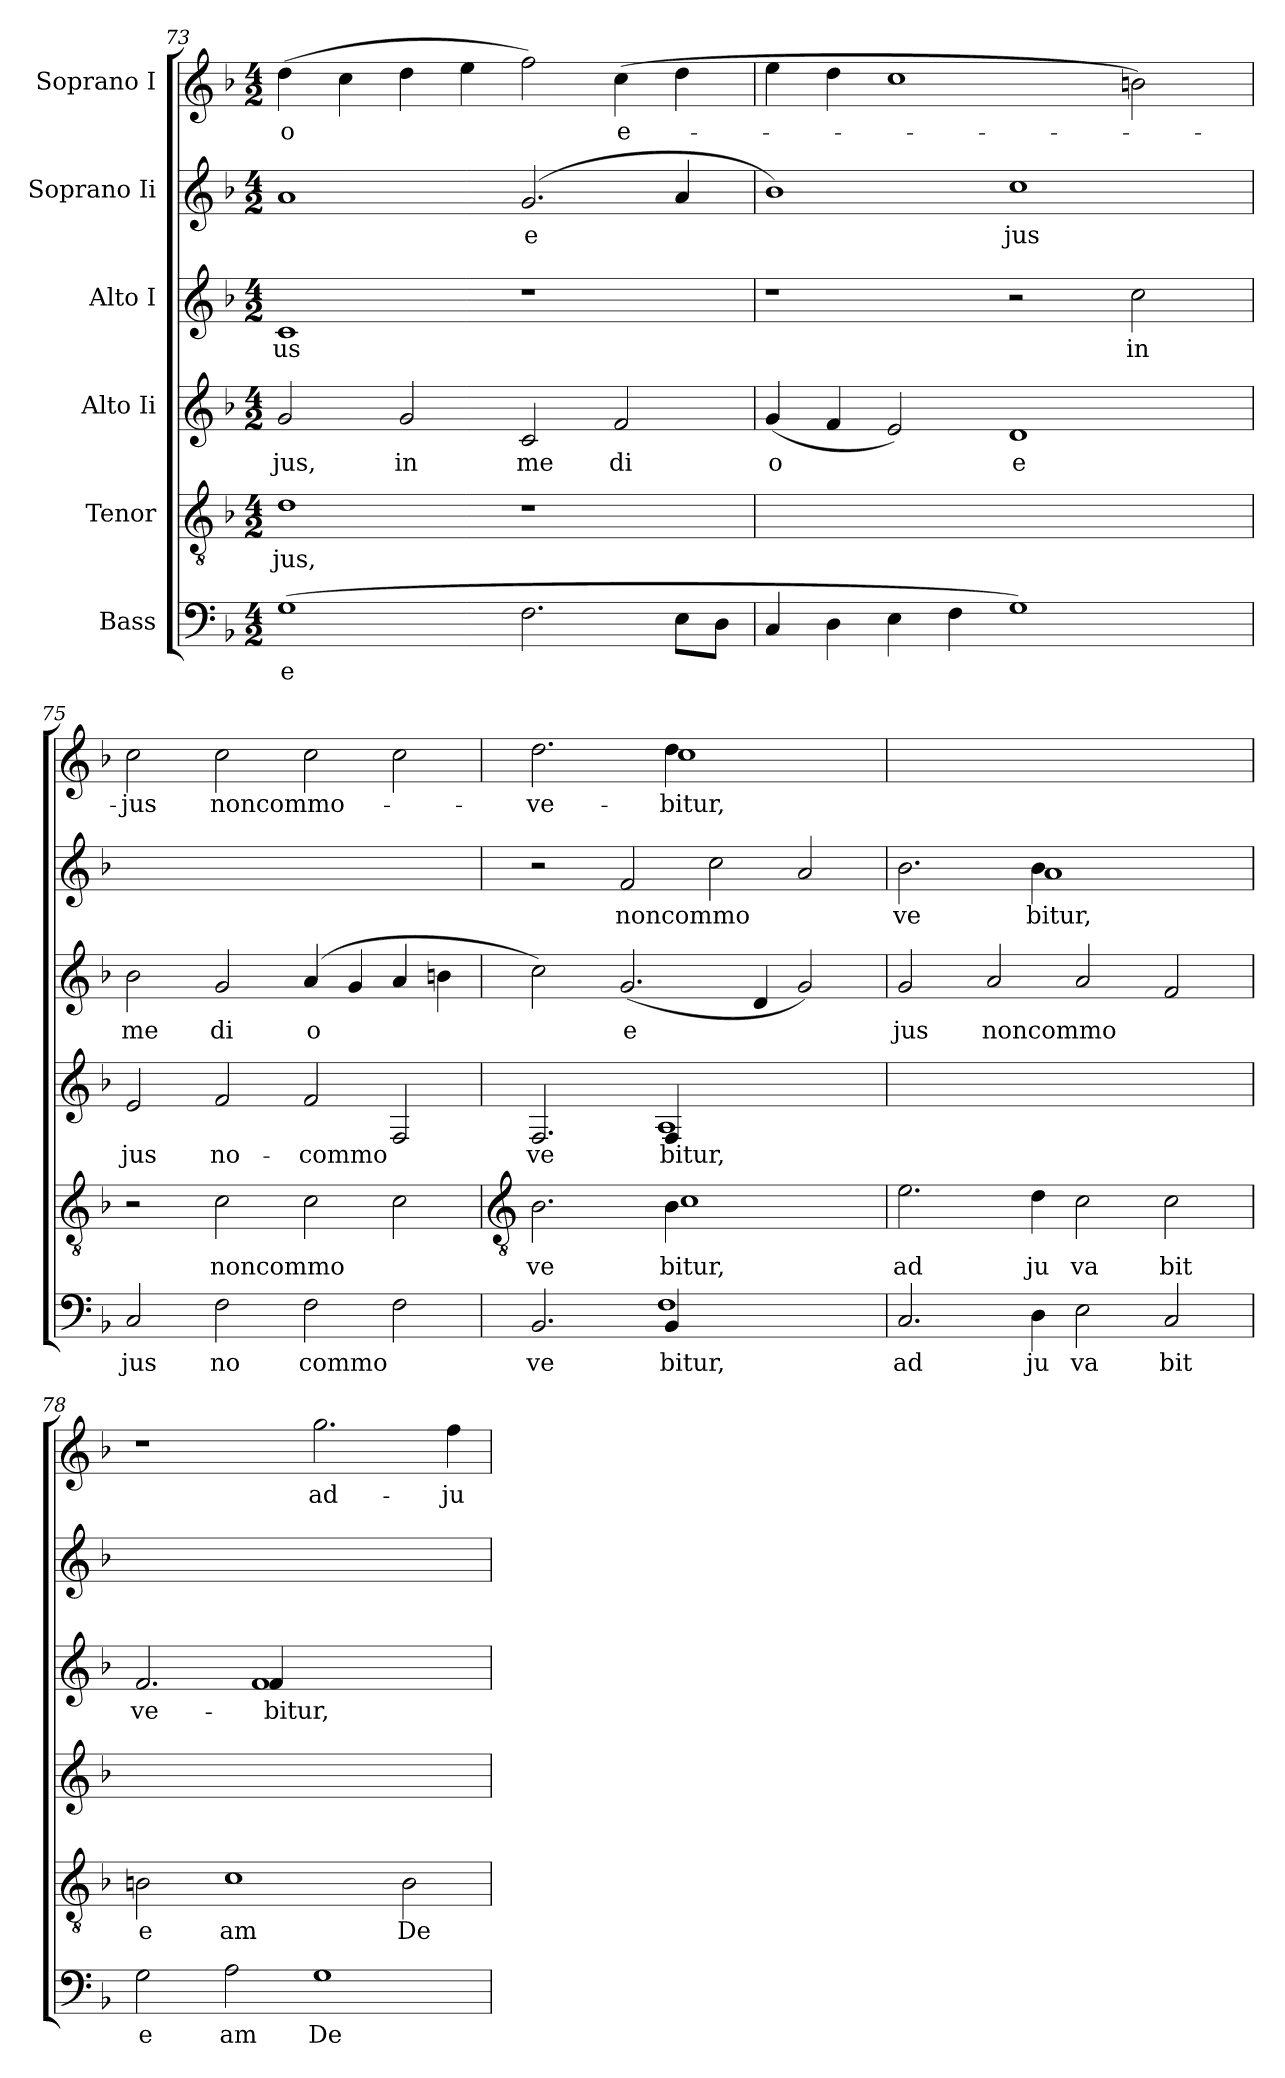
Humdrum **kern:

**kern	**text	**kern	**text	**kern	**text	**kern	**text	**kern	**text	**kern	**text
*part6	*part6	*part5	*part5	*part4	*part4	*part3	*part3	*part2	*part2	*part1	*part1
*staff6	*staff6	*staff5	*staff5	*staff4	*staff4	*staff3	*staff3	*staff2	*staff2	*staff1	*staff1
*I"Bass	*	*I"Tenor	*	*I"Alto Ii	*	*I"Alto I	*	*I"Soprano Ii	*	*I"Soprano I	*
*clefF4	*	*clefGv2	*	*clefG2	*	*clefG2	*	*clefG2	*	*clefG2	*
*k[b-]	*	*k[b-]	*	*k[b-]	*	*k[b-]	*	*k[b-]	*	*k[b-]	*
*F:	*	*F:	*	*F:	*	*F:	*	*F:	*	*F:	*
*M4/2	*	*M4/2	*	*M4/2	*	*M4/2	*	*M4/2	*	*M4/2	*
=73	=73	=73	=73	=73	=73	=73	=73	=73	=73	=73	=73
!	!LO:LY:b	!	!LO:LY:b	!	!LO:LY:b	!	!LO:LY:b	!	!	!	!LO:LY:b
(>1G	e	1d	jus,	2g/	jus,	1c	us	1a	.	(>4dd\	-o
.	.	.	.	.	.	.	.	.	.	4cc\	.
!	!	!	!	!	!LO:LY:b	!	!	!	!	!	!
.	.	.	.	2g/	in	.	.	.	.	4dd\	.
.	.	.	.	.	.	.	.	.	.	4ee\	.
!	!	!	!	!	!LO:LY:b	!	!	!	!LO:LY:b	!	!
2.F\	.	1r	.	2c/	me	1r	.	(<2.g/	e	2ff\)	.
!	!	!	!	!	!LO:LY:b	!	!	!	!	!	!LO:LY:b
.	.	.	.	2f/	di	.	.	.	.	(>4cc\	e-
8E\L	.	.	.	.	.	.	.	4a/	.	4dd\	.
8D\J	.	.	.	.	.	.	.	.	.	.	.
=74	=74	=74	=74	=74	=74	=74	=74	=74	=74	=74	=74
!	!	!	!	!	!LO:LY:b	!	!	!	!	!	!
4C/	.	4ryy	.	(<4g/	o	1r	.	1b-)	.	4ee\	.
4D\	.	4ryy	.	4f/	.	.	.	.	.	4dd\	.
4E\	.	4ryy	.	2e/)	.	.	.	.	.	1cc	.
4F\	.	4ryy	.	.	.	.	.	.	.	.	.
!	!	!	!	!	!LO:LY:b	!	!	!	!LO:LY:b	!	!
1G)	.	4ryy	.	1d	e	2r	.	1cc	jus	.	.
.	.	4ryy	.	.	.	.	.	.	.	.	.
!	!	!	!	!	!	!	!LO:LY:b	!	!	!	!
.	.	4ryy	.	.	.	2cc\	in	.	.	2bn\)	.
.	.	4ryy	.	.	.	.	.	.	.	.	.
=75	=75	=75	=75	=75	=75	=75	=75	=75	=75	=75	=75
!	!LO:LY:b	!	!	!	!LO:LY:b	!	!LO:LY:b	!	!	!	!LO:LY:b
2C/	jus	2r	.	2e/	jus	2b-\	me	4ryy	.	2cc\	-jus
.	.	.	.	.	.	.	.	4ryy	.	.	.
!	!LO:LY:b	!	!LO:LY:b	!	!LO:LY:b	!	!LO:LY:b	!	!	!	!LO:LY:b
2F\	no	2c\	noncommo	2f/	no-	2g/	di	4ryy	.	2cc\	noncommo-
.	.	.	.	.	.	.	.	4ryy	.	.	.
!	!LO:LY:b	!	!	!	!LO:LY:b	!	!LO:LY:b	!	!	!	!
2F\	commo	2c\	.	2f/	-commo	(<4a/	o	4ryy	.	2cc\	.
.	.	.	.	.	.	4g/	.	4ryy	.	.	.
2F\	.	2c\	.	2F/	.	4a/	.	4ryy	.	2cc\	.
.	.	.	.	.	.	4bn\	.	4ryy	.	.	.
!!LO:LB:g=z
=76	=76	=76	=76	=76	=76	=76	=76	=76	=76	=76	=76
*	*	*clefGv2	*	*	*	*	*	*	*	*	*
!	!LO:LY:b	!	!LO:LY:b	!	!LO:LY:b	!	!	!	!	!	!LO:LY:b
*^	*	*^	*	*^	*	*	*	*	*	*^	*
2.BB-/	4ryy	ve	2.B-\	4ryy	ve	2.F/	4ryy	ve	2cc\)	.	2r	.	2.dd\	4ryy	-ve-
.	4ryy	.	.	4ryy	.	.	4ryy	.	.	.	.	.	.	4ryy	.
!	!	!	!	!	!	!	!	!	!	!LO:LY:b	!	!LO:LY:b	!	!	!
.	4ryy	.	.	4ryy	.	.	4ryy	.	(<2.g/	e	2f/	noncommo	.	4ryy	.
!	!	!LO:LY:b	!	!	!LO:LY:b	!	!	!LO:LY:b	!	!	!	!	!	!	!LO:LY:b
4BB-/	1F\	bitur,	4B-\	1c\	bitur,	4F/	1A\	bitur,	.	.	.	.	4dd\	1cc\	-bitur,
4ryy	.	.	4ryy	.	.	4ryy	.	.	.	.	2cc\	.	4ryy	.	.
4ryy	.	.	4ryy	.	.	4ryy	.	.	4d/	.	.	.	4ryy	.	.
4ryy	.	.	4ryy	.	.	4ryy	.	.	2g/)	.	2a/	.	4ryy	.	.
4ryy	4ryy	.	4ryy	4ryy	.	4ryy	4ryy	.	.	.	.	.	4ryy	4ryy	.
!!LO:LB:g=z	!!
=77	=77	=77	=77	=77	=77	=77	=77	=77	=77	=77	=77	=77	=77	=77	=77
!	!	!LO:LY:b	!	!	!LO:LY:b	!	!	!	!	!LO:LY:b	!	!LO:LY:b	!	!	!
*	*	*	*	*	*	*	*	*	*	*	*^	*	*	*	*
2.C/	4ryy	ad	2.e\	4ryy	ad	4ryy	4ryy	.	2g/	jus	2.b-\	4ryy	ve	4ryy	4ryy	.
.	4ryy	.	.	4ryy	.	4ryy	4ryy	.	.	.	.	4ryy	.	4ryy	4ryy	.
!	!	!	!	!	!	!	!	!	!	!LO:LY:b	!	!	!	!	!	!
.	4ryy	.	.	4ryy	.	4ryy	4ryy	.	2a/	noncommo	.	4ryy	.	4ryy	4ryy	.
!	!	!LO:LY:b	!	!	!LO:LY:b	!	!	!	!	!	!	!	!LO:LY:b	!	!	!
4D\	4ryy	ju	4d\	4ryy	ju	4ryy	4ryy	.	.	.	4b-\	1a\	bitur,	4ryy	4ryy	.
!	!	!LO:LY:b	!	!	!LO:LY:b	!	!	!	!	!	!	!	!	!	!	!
2E\	4ryy	va	2c\	4ryy	va	4ryy	4ryy	.	2a/	.	4ryy	.	.	4ryy	4ryy	.
.	4ryy	.	.	4ryy	.	4ryy	4ryy	.	.	.	4ryy	.	.	4ryy	4ryy	.
!	!	!LO:LY:b	!	!	!LO:LY:b	!	!	!	!	!	!	!	!	!	!	!
2C/	4ryy	bit	2c\	4ryy	bit	4ryy	4ryy	.	2f/	.	4ryy	.	.	4ryy	4ryy	.
.	4ryy	.	.	4ryy	.	4ryy	4ryy	.	.	.	4ryy	4ryy	.	4ryy	4ryy	.
!!LO:LB:g=z	!!
=78	=78	=78	=78	=78	=78	=78	=78	=78	=78	=78	=78	=78	=78	=78	=78	=78
!	!	!LO:LY:b	!	!	!LO:LY:b	!	!	!	!	!LO:LY:b	!	!	!	!	!	!
*	*	*	*	*	*	*	*	*	*^	*	*	*	*	*	*	*
2G\	4ryy	e	2Bn\	4ryy	e	4ryy	4ryy	.	2.f/	4ryy	ve-	4ryy	4ryy	.	1r	4ryy	.
.	4ryy	.	.	4ryy	.	4ryy	4ryy	.	.	4ryy	.	4ryy	4ryy	.	.	4ryy	.
!	!	!LO:LY:b	!	!	!LO:LY:b	!	!	!	!	!	!	!	!	!	!	!	!
2A\	4ryy	am	1c/	4ryy	am	4ryy	4ryy	.	.	4ryy	.	4ryy	4ryy	.	.	4ryy	.
!	!	!	!	!	!	!	!	!	!	!	!LO:LY:b	!	!	!	!	!	!
.	4ryy	.	.	4ryy	.	4ryy	4ryy	.	4f/	1f\	-bitur,	4ryy	4ryy	.	.	4ryy	.
!	!	!LO:LY:b	!	!	!	!	!	!	!	!	!	!	!	!	!	!	!LO:LY:b
1G/	4ryy	De	.	4ryy	.	4ryy	4ryy	.	4ryy	.	.	4ryy	4ryy	.	2.gg\	4ryy	ad-
.	4ryy	.	.	4ryy	.	4ryy	4ryy	.	4ryy	.	.	4ryy	4ryy	.	.	4ryy	.
!	!	!	!	!	!LO:LY:b	!	!	!	!	!	!	!	!	!	!	!	!
.	4ryy	.	2B\	4ryy	De	4ryy	4ryy	.	4ryy	.	.	4ryy	4ryy	.	.	4ryy	.
!	!	!	!	!	!	!	!	!	!	!	!	!	!	!	!	!	!LO:LY:b
.	4ryy	.	.	4ryy	.	4ryy	4ryy	.	4ryy	4ryy	.	4ryy	4ryy	.	4ff\	4ryy	-ju-
*v	*v	*	*	*	*	*v	*v	*	*v	*v	*	*v	*v	*	*v	*v	*
*	*	*v	*v	*	*	*	*	*	*	*	*	*
=	=	=	=	=	=	=	=	=	=	=	=
*-	*-	*-	*-	*-	*-	*-	*-	*-	*-	*-	*-
